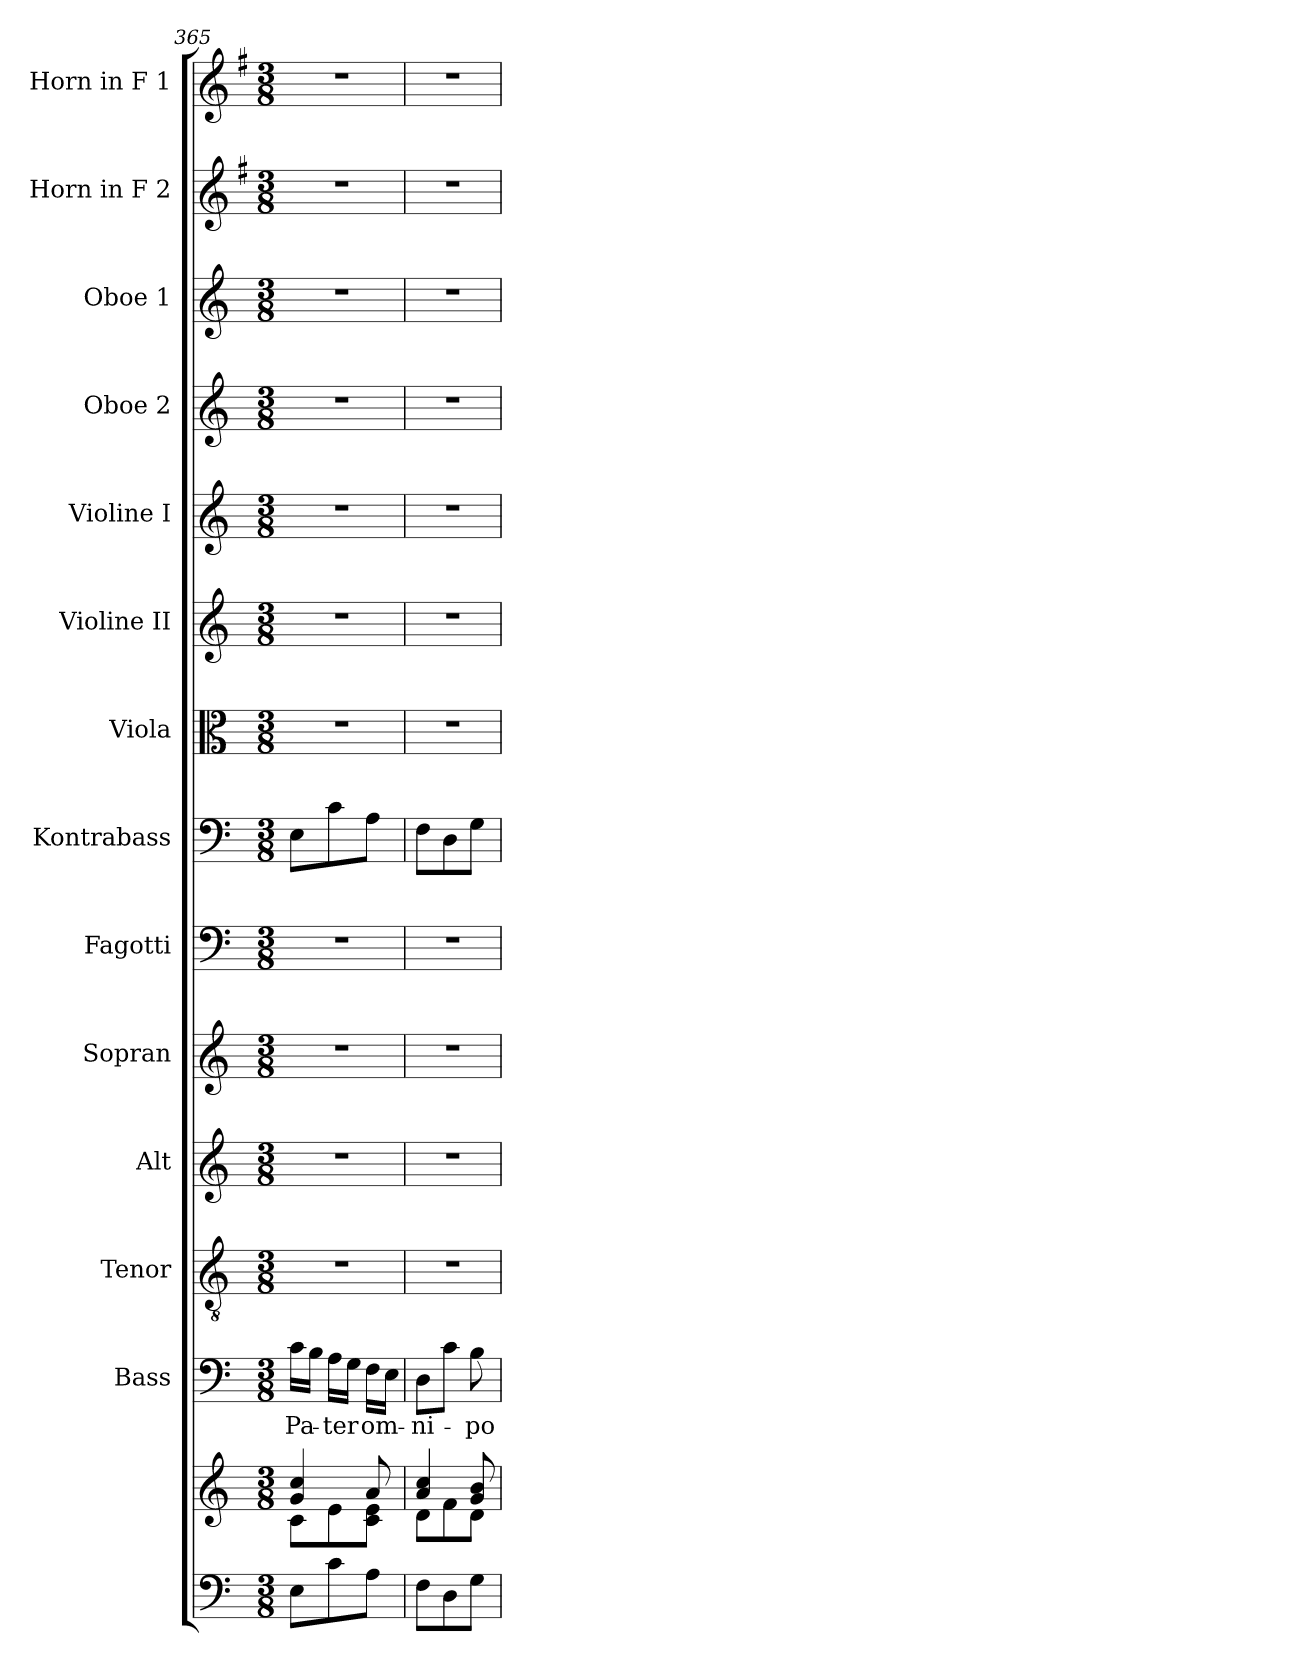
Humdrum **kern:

**kern	**kern	**kern	**text	**kern	**kern	**kern	**kern	**kern	**kern	**kern	**kern	**kern	**kern	**kern	**kern
*part14	*part14	*part13	*part13	*part12	*part11	*part10	*part9	*part8	*part7	*part6	*part5	*part4	*part3	*part2	*part1
*staff15	*staff14	*staff13	*staff13	*staff12	*staff11	*staff10	*staff9	*staff8	*staff7	*staff6	*staff5	*staff4	*staff3	*staff2	*staff1
*	*	*I"Bass	*	*I"Tenor	*I"Alt	*I"Sopran	*I"Fagotti	*I"Kontrabass	*I"Viola	*I"Violine II	*I"Violine I	*I"Oboe 2	*I"Oboe 1	*I"Horn in F 2	*I"Horn in F 1
*	*	*I'B.	*	*I'T.	*I'A.	*I'S.	*I'Fg.	*I'Kb.	*I'Vla.	*I'Vl. II	*I'Vl. I	*I'Ob. 2	*I'Ob. 1	*	*
*clefF4	*clefG2	*clefF4	*	*clefGv2	*clefG2	*clefG2	*clefF4	*clefF4	*clefC3	*clefG2	*clefG2	*clefG2	*clefG2	*clefG2	*clefG2
*	*	*	*	*	*	*	*	*ITrd7c12	*	*	*	*	*	*ITrd4c7	*ITrd4c7
*k[]	*k[]	*k[]	*	*k[]	*k[]	*k[]	*k[]	*k[]	*k[]	*k[]	*k[]	*k[]	*k[]	*k[]	*k[]
*C:	*C:	*C:	*	*C:	*C:	*C:	*C:	*C:	*C:	*C:	*C:	*C:	*C:	*C:	*C:
*M3/8	*M3/8	*M3/8	*	*M3/8	*M3/8	*M3/8	*M3/8	*M3/8	*M3/8	*M3/8	*M3/8	*M3/8	*M3/8	*M3/8	*M3/8
=365	=365	=365	=365	=365	=365	=365	=365	=365	=365	=365	=365	=365	=365	=365	=365
*	*^	*	*	*	*	*	*	*	*	*	*	*	*	*	*
!	!	!	!	!LO:LY:b	!	!	!	!	!	!	!	!	!	!	!	!
8E\L	4g/ 4cc/	8c\L	16c\LL	Pa-	4.r	4.r	4.r	4.r	8EE\L	4.r	4.r	4.r	4.r	4.r	4.r	4.r
.	.	.	16B\JJ	.	.	.	.	.	.	.	.	.	.	.	.	.
!	!	!	!	!LO:LY:b	!	!	!	!	!	!	!	!	!	!	!	!
8c\	.	8e\	16A\LL	-ter	.	.	.	.	8C\	.	.	.	.	.	.	.
.	.	.	16G\JJ	.	.	.	.	.	.	.	.	.	.	.	.	.
!	!	!	!	!LO:LY:b	!	!	!	!	!	!	!	!	!	!	!	!
8A\J	8a/	8c\ 8e\J	16F\LL	om-	.	.	.	.	8AA\J	.	.	.	.	.	.	.
.	.	.	16E\JJ	.	.	.	.	.	.	.	.	.	.	.	.	.
=366	=366	=366	=366	=366	=366	=366	=366	=366	=366	=366	=366	=366	=366	=366	=366	=366
!	!	!	!	!LO:LY:b	!	!	!	!	!	!	!	!	!	!	!	!
8F\L	4a/ 4cc/	8d\L	8D\L	-ni-	4.r	4.r	4.r	4.r	8FF\L	4.r	4.r	4.r	4.r	4.r	4.r	4.r
8D\	.	8f\	8c\J	.	.	.	.	.	8DD\	.	.	.	.	.	.	.
!	!	!	!	!LO:LY:b	!	!	!	!	!	!	!	!	!	!	!	!
8G\J	8g/ 8b/	8d\J	8B\	-po-	.	.	.	.	8GG\J	.	.	.	.	.	.	.
*	*v	*v	*	*	*	*	*	*	*	*	*	*	*	*	*	*
=	=	=	=	=	=	=	=	=	=	=	=	=	=	=	=
*-	*-	*-	*-	*-	*-	*-	*-	*-	*-	*-	*-	*-	*-	*-	*-
